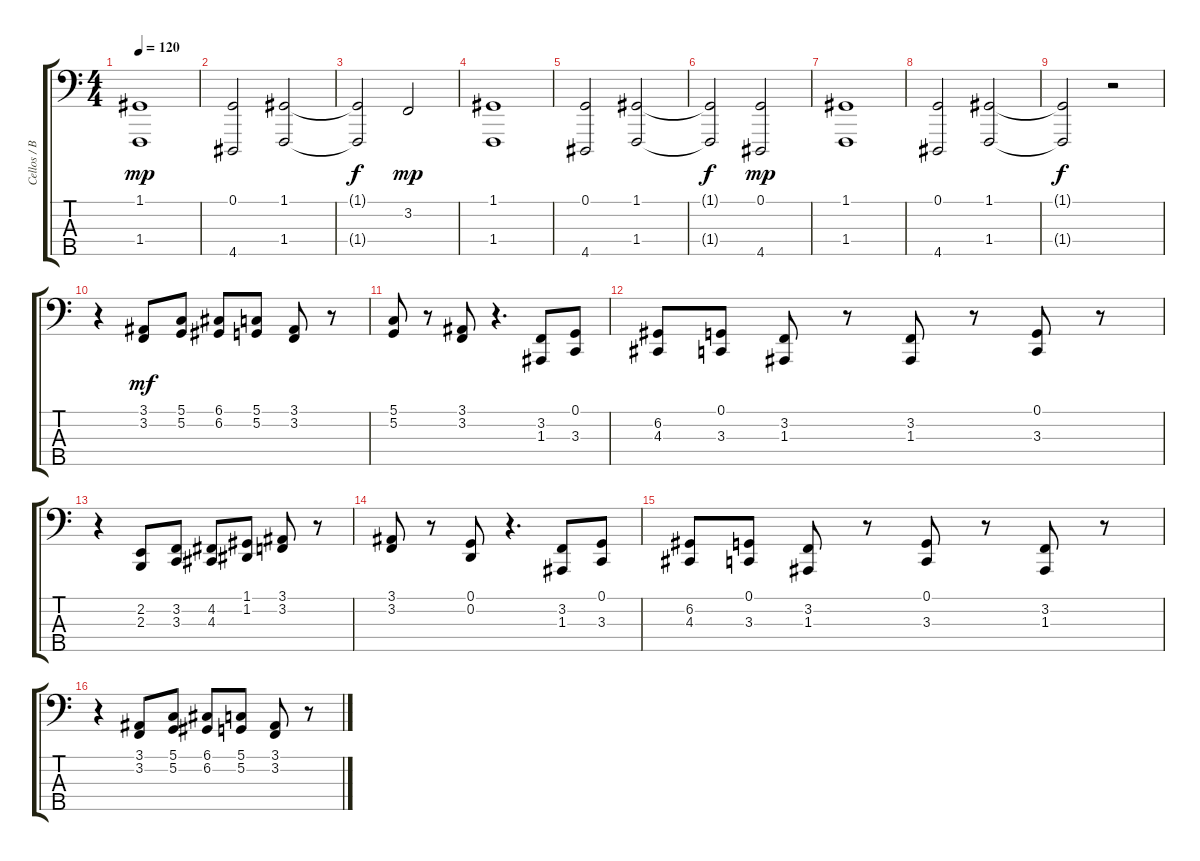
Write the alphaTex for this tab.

\track ("Cellos / Basses" "Cellos / B") {instrument stringensemble1}
\staff {score tabs}
\tuning (G2 D2 A1 E1 B0) {hide}
\ts (4 4)
\tempo 120
\clef f4
\ks c
(1.1 1.4).1{dy mp} |
(0.1 4.5).2 (1.1 1.4).2 |
(1.1{t} 1.4{t}).2{dy f} 3.2.2{dy mp} |
(1.1 1.4).1 |
(0.1 4.5).2 (1.1 1.4).2 |
(1.1{t} 1.4{t}).2{dy f} (0.1 4.5).2{dy mp} |
(1.1 1.4).1 |
(0.1 4.5).2 (1.1 1.4).2 |
(1.1{t} 1.4{t}).2{dy f} r.2 |
r.4 (3.1 3.2).8{dy mf} (5.1 5.2).8 (6.1 6.2).8 (5.1 5.2).8 (3.1 3.2).8 r.8 |
(5.1 5.2).8 r.8 (3.1 3.2).8 r.4{d} (3.2 1.3).8 (0.1 3.3).8 |
(6.2 4.3).8 (0.1 3.3).8 (3.2 1.3).8 r.8 (3.2 1.3).8 r.8 (0.1 3.3).8 r.8 |
r.4 (2.2 2.3).8 (3.2 3.3).8 (4.2 4.3).8 (1.1 1.2).8 (3.1 3.2).8 r.8 |
(3.1 3.2).8 r.8 (0.1 0.2).8 r.4{d} (3.2 1.3).8 (0.1 3.3).8 |
(6.2 4.3).8 (0.1 3.3).8 (3.2 1.3).8 r.8 (0.1 3.3).8 r.8 (3.2 1.3).8 r.8 |
r.4 (3.1 3.2).8 (5.1 5.2).8 (6.1 6.2).8 (5.1 5.2).8 (3.1 3.2).8 r.8
